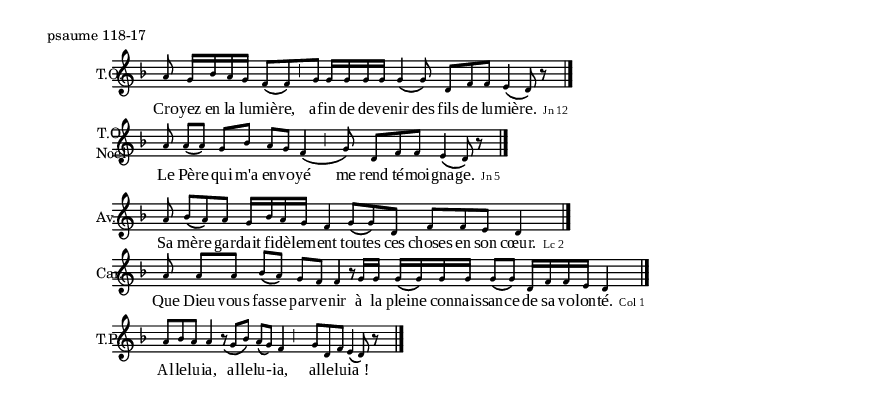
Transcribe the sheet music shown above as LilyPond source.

\version "2.10.0"
 \include "definitions.ly"
 \markup {psaume  118-17}


\relative a' { 
	\new Staff {
		\cadenzaOn
		\key f \major
		\set Staff.instrumentName = \markup{ \center-align { T.O. } }
		a8
		g16[ bes a g]
		\times 2/3 { f8[\( f\)\cesure \pespace g] }
		g16[ g g g]
		\times 2/3 { g4\( g8\) }
		\times 2/3 { d8[ f f] }
		e4\( d8\) r8
		\endBar
	}

	\addlyrics {
		Cro -- yez en la lu -- miè -- re, af -- in de de -- ve -- nir des fils de lu -- miè -- re.
 		\markup { \citation #"Jn 12" } }
	
	
}
\relative a' { 
	\new Staff {
		\cadenzaOn
		\key f \major
		\set Staff.instrumentName = \markup{ \center-align { T.O. Noël } }
		
		a8 a[\( a\)] g[ bes] a[ g] \times 2/3 { f4\( \pespace 
		\cesure \pespace g8\) } \times 2/3 { d[ f f] } \times 2/3 { e4\(   d8\) } r8

		
		
		\endBar
	}

	\addlyrics {
		Le Pè -- re qui m'a en -- vo -- yé me rend té -- moi -- gna -- ge.
 		\markup { \citation #"Jn 5" } }
	
	
}

\relative a' { 
	\new Staff {
		\cadenzaOn
		\key f \major
		\set Staff.instrumentName = \markup{ \center-align { Av. } }
		a8
		\times 2/3 { bes8[\( a\) a] }
		g16[ bes a g] f4
		\times 2/3 { g8[\( g\) d] }
		\times 2/3 { f8[ f e] }
		d4
		\endBar
	}

	\addlyrics {
		Sa mè -- re gar -- dait fi -- dè -- lem -- ent tou -- tes ces choses en son cœur.
 		\markup { \citation #"Lc 2" } }
	
	
}

\relative a' { 
	\new Staff {
		\cadenzaOn
		\key f \major
		\set Staff.instrumentName = \markup{ \center-align { Car. } }
		
		a8 a[ a] bes[\( a\)] g[ f] f4 
		\pespace
		r8 g16[ g] g[\( g\) g g] g8[\( g\)] d16[ f f e] d4

		
		
		\endBar
	}

	\addlyrics {
		Que Dieu vous fas -- se par -- ve -- nir à  la plei -- ne con -- nais -- san -- ce de sa vo -- lon -- té.
 		\markup { \citation #"Col 1" } }
	
	
}
\relative a' { 
	\new Staff {
		\cadenzaOn
		\key f \major
		\set Staff.instrumentName = \markup{ \center-align { T.P. } }
		
		\times 2/3 {a8[ bes a]} a4 
		\pespace
		\times 2/3 { r8_\( g[ bes\)] } a[\( g\)] f4
		\cesure \pespace \times 2/3 {g8[ d f]} e4\( d8\) r

		
		
		\endBar
	}

	\addlyrics {
		Al -- le -- lu -- ia, al -- le -- lu -- - -- ia, al -- le -- lu -- "ia !" _
 		\markup { \citation #" " } }
	
	
}

